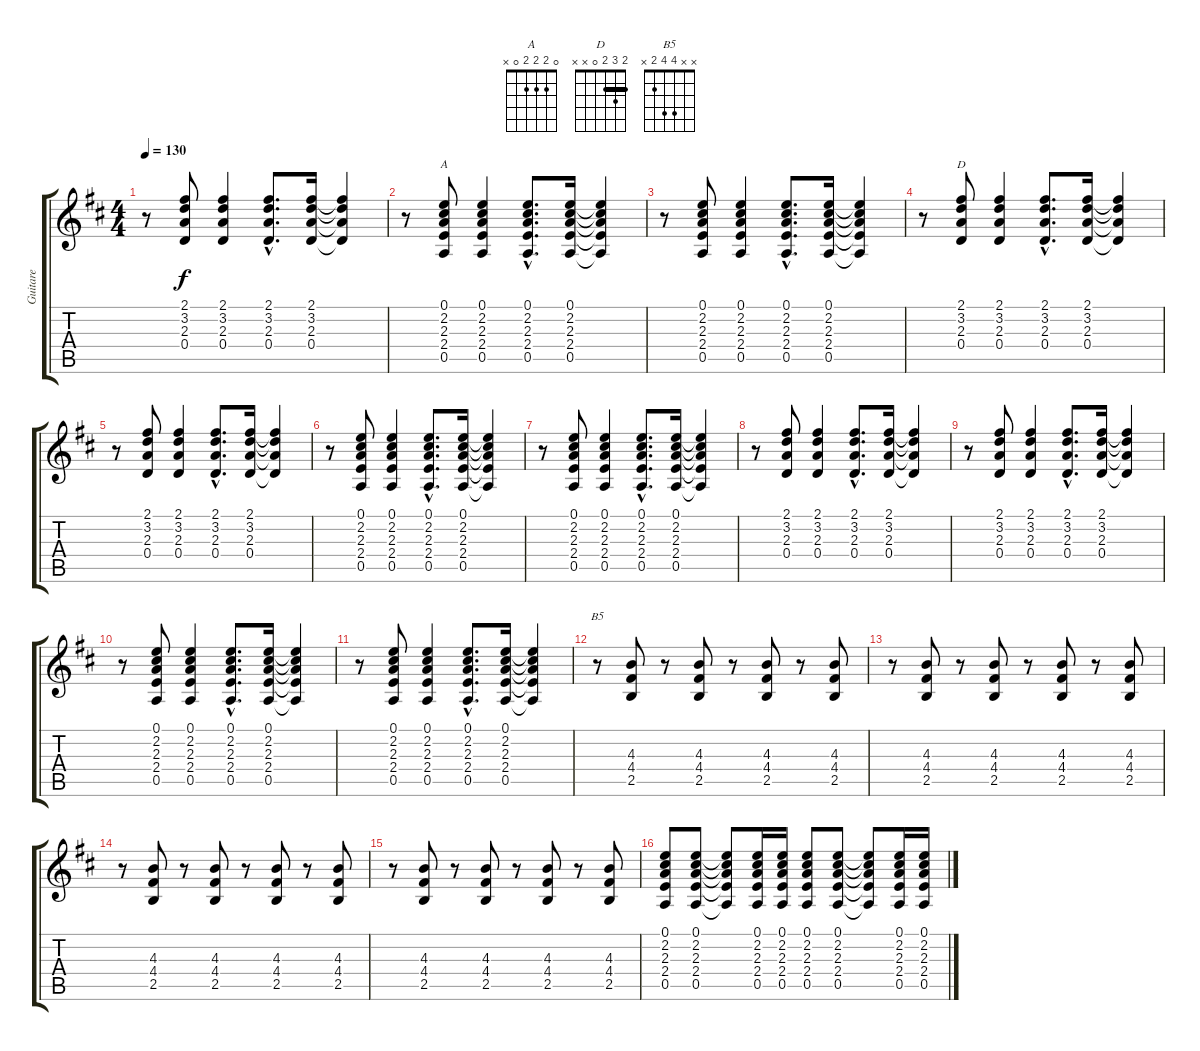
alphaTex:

\track ("Guitare" "Guitare") {instrument acousticguitarsteel}
\staff {score tabs}
\tuning (E4 B3 G3 D3 A2 E2) {hide}
\chord ("A" 0 2 2 2 0 x)
\chord ("D" 2 3 2 0 x x) {barre 2}
\chord ("B5" x x 4 4 2 x)
\ts (4 4)
\tempo 130
\clef g2
\ks d
r.8{dy f} (2.1 3.2 2.3 0.4).8 (2.1 3.2 2.3 0.4).4 (2.1{hac} 3.2{hac} 2.3{hac} 0.4{hac}).8{d} (2.1 3.2 2.3 0.4).16 (2.1{t} 3.2{t} 2.3{t} 0.4{t}).4 |
r.8 (0.1 2.2 2.3 2.4 0.5).8{ch "A"} (0.1 2.2 2.3 2.4 0.5).4 (0.1{hac} 2.2{hac} 2.3{hac} 2.4{hac} 0.5{hac}).8{d} (0.1 2.2 2.3 2.4 0.5).16 (0.1{t} 2.2{t} 2.3{t} 2.4{t} 0.5{t}).4 |
r.8 (0.1 2.2 2.3 2.4 0.5).8 (0.1 2.2 2.3 2.4 0.5).4 (0.1{hac} 2.2{hac} 2.3{hac} 2.4{hac} 0.5{hac}).8{d} (0.1 2.2 2.3 2.4 0.5).16 (0.1{t} 2.2{t} 2.3{t} 2.4{t} 0.5{t}).4 |
r.8 (2.1 3.2 2.3 0.4).8{ch "D"} (2.1 3.2 2.3 0.4).4 (2.1{hac} 3.2{hac} 2.3{hac} 0.4{hac}).8{d} (2.1 3.2 2.3 0.4).16 (2.1{t} 3.2{t} 2.3{t} 0.4{t}).4 |
r.8 (2.1 3.2 2.3 0.4).8 (2.1 3.2 2.3 0.4).4 (2.1{hac} 3.2{hac} 2.3{hac} 0.4{hac}).8{d} (2.1 3.2 2.3 0.4).16 (2.1{t} 3.2{t} 2.3{t} 0.4{t}).4 |
r.8 (0.1 2.2 2.3 2.4 0.5).8 (0.1 2.2 2.3 2.4 0.5).4 (0.1{hac} 2.2{hac} 2.3{hac} 2.4{hac} 0.5{hac}).8{d} (0.1 2.2 2.3 2.4 0.5).16 (0.1{t} 2.2{t} 2.3{t} 2.4{t} 0.5{t}).4 |
r.8 (0.1 2.2 2.3 2.4 0.5).8 (0.1 2.2 2.3 2.4 0.5).4 (0.1{hac} 2.2{hac} 2.3{hac} 2.4{hac} 0.5{hac}).8{d} (0.1 2.2 2.3 2.4 0.5).16 (0.1{t} 2.2{t} 2.3{t} 2.4{t} 0.5{t}).4 |
r.8 (2.1 3.2 2.3 0.4).8 (2.1 3.2 2.3 0.4).4 (2.1{hac} 3.2{hac} 2.3{hac} 0.4{hac}).8{d} (2.1 3.2 2.3 0.4).16 (2.1{t} 3.2{t} 2.3{t} 0.4{t}).4 |
r.8 (2.1 3.2 2.3 0.4).8 (2.1 3.2 2.3 0.4).4 (2.1{hac} 3.2{hac} 2.3{hac} 0.4{hac}).8{d} (2.1 3.2 2.3 0.4).16 (2.1{t} 3.2{t} 2.3{t} 0.4{t}).4 |
r.8 (0.1 2.2 2.3 2.4 0.5).8 (0.1 2.2 2.3 2.4 0.5).4 (0.1{hac} 2.2{hac} 2.3{hac} 2.4{hac} 0.5{hac}).8{d} (0.1 2.2 2.3 2.4 0.5).16 (0.1{t} 2.2{t} 2.3{t} 2.4{t} 0.5{t}).4 |
r.8 (0.1 2.2 2.3 2.4 0.5).8 (0.1 2.2 2.3 2.4 0.5).4 (0.1{hac} 2.2{hac} 2.3{hac} 2.4{hac} 0.5{hac}).8{d} (0.1 2.2 2.3 2.4 0.5).16 (0.1{t} 2.2{t} 2.3{t} 2.4{t} 0.5{t}).4 |
r.8{ch "B5"} (4.3 4.4 2.5).8 r.8 (4.3 4.4 2.5).8 r.8 (4.3 4.4 2.5).8 r.8 (4.3 4.4 2.5).8 |
r.8 (4.3 4.4 2.5).8 r.8 (4.3 4.4 2.5).8 r.8 (4.3 4.4 2.5).8 r.8 (4.3 4.4 2.5).8 |
r.8 (4.3 4.4 2.5).8 r.8 (4.3 4.4 2.5).8 r.8 (4.3 4.4 2.5).8 r.8 (4.3 4.4 2.5).8 |
r.8 (4.3 4.4 2.5).8 r.8 (4.3 4.4 2.5).8 r.8 (4.3 4.4 2.5).8 r.8 (4.3 4.4 2.5).8 |
(0.1 2.2 2.3 2.4 0.5).8 (0.1 2.2 2.3 2.4 0.5).8 (0.1{t} 2.2{t} 2.3{t} 2.4{t} 0.5{t}).8 (0.1 2.2 2.3 2.4 0.5).16 (0.1 2.2 2.3 2.4 0.5).16 (0.1 2.2 2.3 2.4 0.5).8 (0.1 2.2 2.3 2.4 0.5).8 (0.1{t} 2.2{t} 2.3{t} 2.4{t} 0.5{t}).8 (0.1 2.2 2.3 2.4 0.5).16 (0.1 2.2 2.3 2.4 0.5).16
